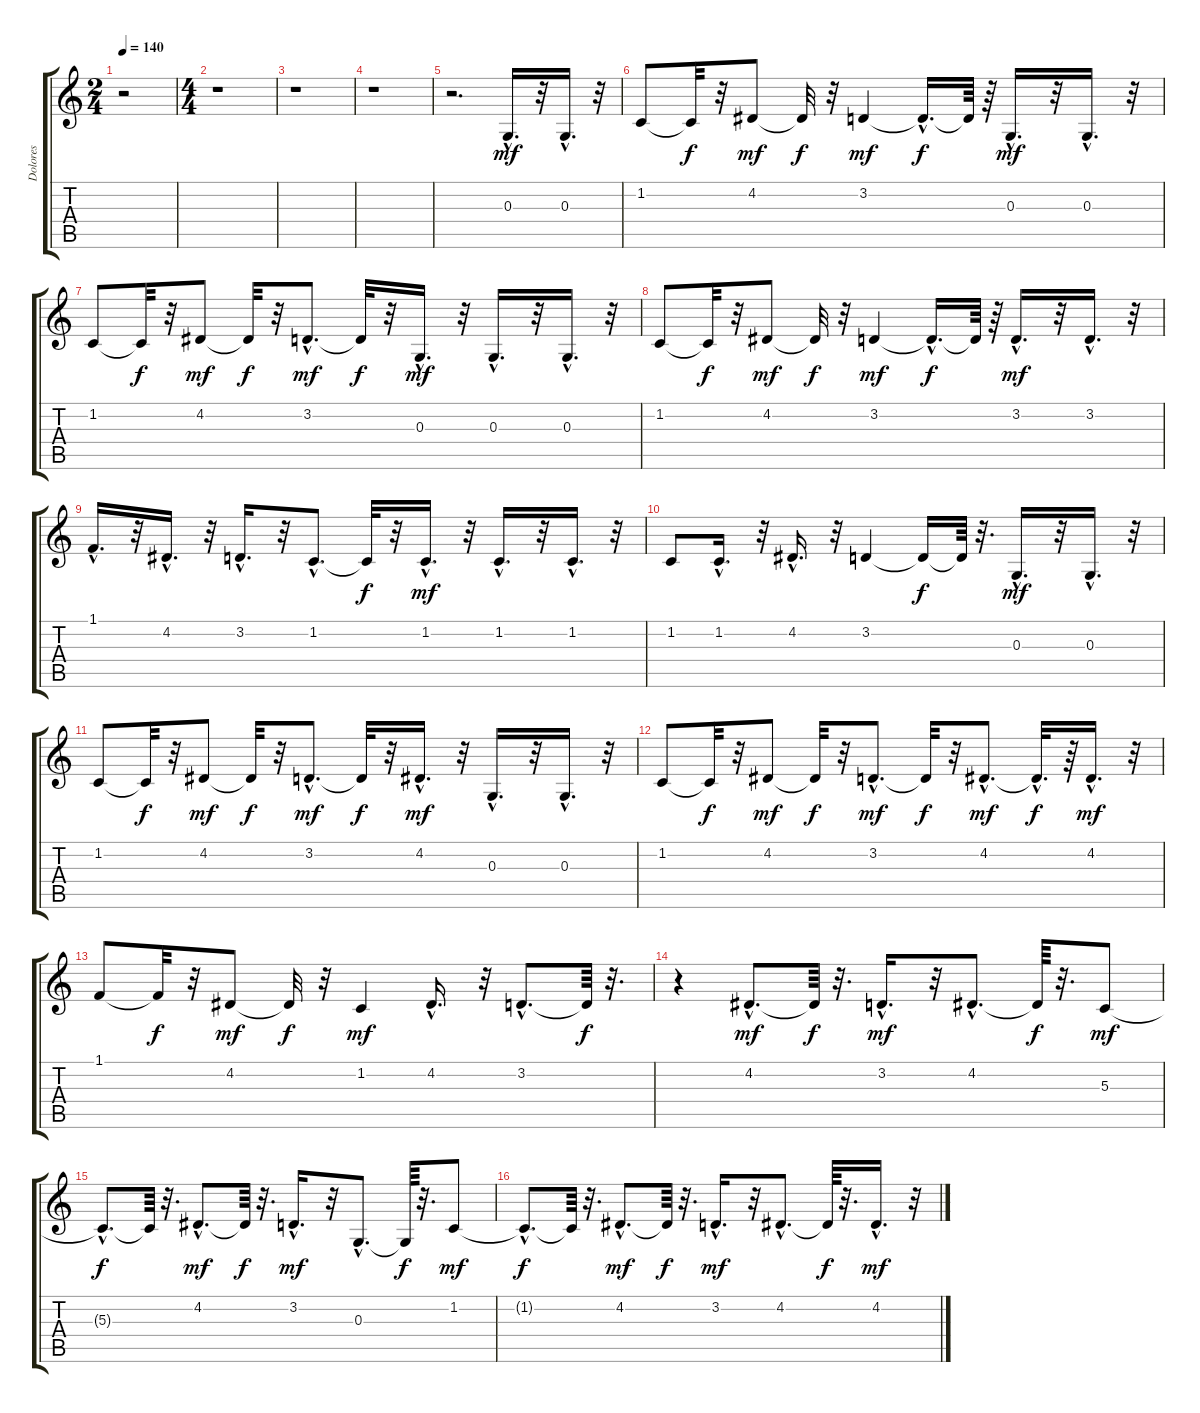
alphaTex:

\track ("Dolores" "Dolores") {instrument panflute}
\staff {score tabs}
\tuning (E4 B3 G3 D3 A2 E2) {hide}
\ts (2 4)
\tempo 140
\clef g2
\ks c
r.2{dy mf instrument panflute} |
\ts (4 4)
r.1 |
r.1 |
r.1 |
r.2{d} 0.3{hac}.16{d} r.32 0.3{hac}.16{d} r.32 |
1.2.8 1.2{t}.32{dy f} r.32 4.2.8{dy mf} 4.2{t}.32{dy f} r.32 3.2.4{dy mf} 3.2{hac t}.16{d dy f} 3.2{t}.64 r.64 0.3{hac}.16{d dy mf} r.32 0.3{hac}.16{d} r.32 |
1.2.8 1.2{t}.32{dy f} r.32 4.2.8{dy mf} 4.2{t}.32{dy f} r.32 3.2{hac}.8{d dy mf} 3.2{t}.32{dy f} r.32 0.3{hac}.16{d dy mf} r.32 0.3{hac}.16{d} r.32 0.3{hac}.16{d} r.32 |
1.2.8 1.2{t}.32{dy f} r.32 4.2.8{dy mf} 4.2{t}.32{dy f} r.32 3.2.4{dy mf} 3.2{hac t}.16{d dy f} 3.2{t}.64 r.64 3.2{hac}.16{d dy mf} r.32 3.2{hac}.16{d} r.32 |
1.1{hac}.16{d} r.32 4.2{hac}.16{d} r.32 3.2{hac}.16{d} r.32 1.2{hac}.8{d} 1.2{t}.32{dy f} r.32 1.2{hac}.16{d dy mf} r.32 1.2{hac}.16{d} r.32 1.2{hac}.16{d} r.32 |
1.2.8 1.2{hac}.16{d} r.32 4.2{hac}.16{d} r.32 3.2.4 3.2{t}.16{dy f} 3.2{t}.64 r.32{d} 0.3{hac}.16{d dy mf} r.32 0.3{hac}.16{d} r.32 |
1.2.8 1.2{t}.32{dy f} r.32 4.2.8{dy mf} 4.2{t}.32{dy f} r.32 3.2{hac}.8{d dy mf} 3.2{t}.32{dy f} r.32 4.2{hac}.16{d dy mf} r.32 0.3{hac}.16{d} r.32 0.3{hac}.16{d} r.32 |
1.2.8 1.2{t}.32{dy f} r.32 4.2.8{dy mf} 4.2{t}.32{dy f} r.32 3.2{hac}.8{d dy mf} 3.2{t}.32{dy f} r.32 4.2{hac}.8{d dy mf} 4.2{hac t}.32{d dy f} r.64 4.2{hac}.16{d dy mf} r.32 |
1.1.8 1.1{t}.32{dy f} r.32 4.2.8{dy mf} 4.2{t}.32{dy f} r.32 1.2.4{dy mf} 4.2{hac}.16{d} r.32 3.2{hac}.8{d} 3.2{t}.64{dy f} r.32{d} |
r.4 4.2{hac}.8{d dy mf} 4.2{t}.64{dy f} r.32{d} 3.2{hac}.16{d dy mf} r.32 4.2{hac}.8{d} 4.2{t}.64{dy f} r.32{d} 5.3.8{dy mf} |
5.3{hac t}.8{d dy f} 5.3{t}.64 r.32{d} 4.2{hac}.8{d dy mf} 4.2{t}.64{dy f} r.32{d} 3.2{hac}.16{d dy mf} r.32 0.3{hac}.8{d} 0.3{t}.64{dy f} r.32{d} 1.2.8{dy mf} |
1.2{hac t}.8{d dy f} 1.2{t}.64 r.32{d} 4.2{hac}.8{d dy mf} 4.2{t}.64{dy f} r.32{d} 3.2{hac}.16{d dy mf} r.32 4.2{hac}.8{d} 4.2{t}.64{dy f} r.32{d} 4.2{hac}.16{d dy mf} r.32
